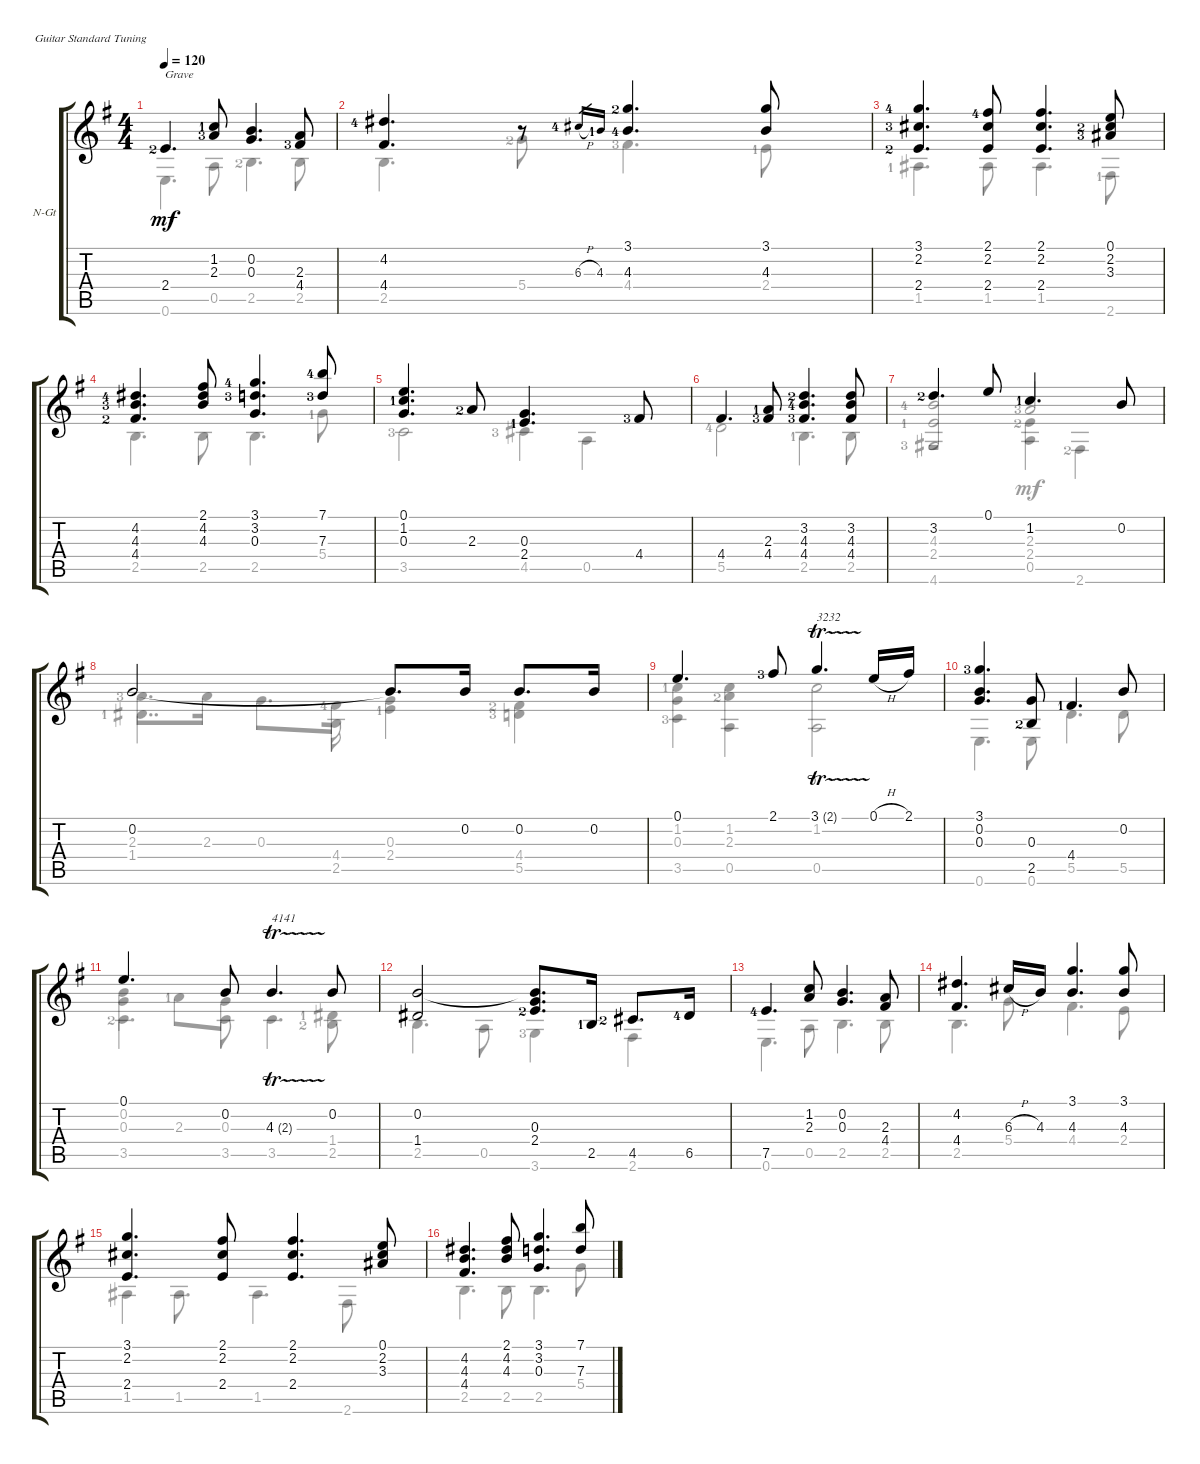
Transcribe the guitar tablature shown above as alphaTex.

\defaultSystemsLayout 4
\bracketExtendMode groupsimilarinstruments
\firstSystemTrackNameOrientation horizontal
\otherSystemsTrackNameOrientation horizontal
\track ("Nylon Guitar" "N-Gt") {instrument acousticguitarnylon}
\staff {score tabs}
\tuning (E4 B3 G3 D3 A2 E2)
\voice
\ts (4 4)
\tempo 120
\clef g2
\ks g
2.4{lf 3}.4{d txt "Grave" dy mf instrument acousticguitarnylon} (1.2{lf 2} 2.3{lf 4}).8 (0.3 0.2).4{d} (2.3 4.4{lf 4}).8 |
(4.2{lf 5} 4.4).4{d} r.8 6.3{h lf 5}.16{gr} 4.3{lf 2}.16{gr} (4.3{lf 5} 3.1{lf 3}).4{d} (3.1 4.3).8 |
(3.1{lf 5} 2.2{lf 4} 2.4{lf 3}).4{d} (2.4 2.1{lf 5} 2.2).8 (2.2 2.1 2.4).4{d} (0.1 2.2{lf 3} 3.3{lf 4}).8 |
(4.2{lf 5} 4.3{lf 4} 4.4{lf 3}).4{d} (2.1 4.2 4.3).8 (3.1{lf 5} 3.2{lf 4} 0.3).4{d} (7.1{lf 5} 7.3{lf 4}).8 |
(0.1 1.2{lf 2} 0.3).4{d} 2.3{lf 3}.8 (0.3 2.4{lf 2}).4{d} 4.4{lf 4}.8 |
4.4.4{d} (2.3{lf 2} 4.4{lf 4}).8 (3.2{lf 3} 4.3{lf 5} 4.4{lf 4}).4{d} (3.2 4.3 4.4).8 |
3.2{lf 3}.4{d} 0.1.8 1.2{lf 2}.4{d} 0.2.8 |
0.2.2 0.2{t}.8{d} 0.2.16 0.2.8{d} 0.2.16 |
0.1.4{d} 2.1{lf 4}.8 3.1{tr (2 16)}.4{d txt "3232"} 0.1{h}.16 2.1.16 |
(3.1{lf 4} 0.2 0.3).4{d} (0.3 2.5{lf 3}).8 4.4{lf 2}.4{d} 0.2.8 |
0.1.4{d} 0.2.8 4.3{tr (2 16)}.4{d txt "4141"} 0.2.8 |
(0.2 1.4).2 (0.2{t} 0.3 2.4{lf 3}).8{d} 2.5{lf 2}.16 4.5{lf 3}.8{d} 6.5{lf 5}.16 |
7.5{lf 5}.4{d} (1.2 2.3).8 (0.3 0.2).4{d} (2.3 4.4).8 |
(4.2 4.4).4{d} 6.3{h}.16 4.3.16 (3.1 4.3).4{d} (4.3 3.1).8 |
(3.1 2.2 2.4).4{d} (2.1 2.2 2.4).8 (2.4 2.2 2.1).4{d} (0.1 2.2 3.3).8 |
(4.2 4.3 4.4).4{d} (2.1 4.2 4.3).8 (3.1 3.2 0.3).4{d} (7.1 7.3).8
\voice
\clef g2
\ottava regular
\simile none
\ks g
0.6.4{d dy mf} 0.5.8 2.5{lf 3}.4{d} 2.5.8 |
2.5.4{d} 5.4{lf 3}.8 4.4{lf 4}.4{d} 2.4{lf 2}.8 |
1.5{lf 2}.4{d} 1.5.8 1.5.4{d} 2.6{lf 2}.8 |
2.5.4{d} 2.5.8 2.5.4{d} 5.4{lf 2}.8 |
3.5{lf 4}.2 4.5{lf 4}.4 0.5.4 |
5.5{lf 5}.2 2.5{lf 2}.4{d} 2.5.8 |
(4.3{lf 5} 2.4{lf 2} 4.6{lf 4}).2{beam invert} 2.3{lf 4}.2{beam invert} |
2.3{lf 4}.8{d} 2.3.16 0.3.8{d} 4.4{lf 5}.16 |
(3.5{lf 4} 0.3 1.2{lf 2}).4 (1.2 2.3{lf 3} 0.5).4 (0.5 1.2).2 |
0.6.4{d} 0.6.8 5.5.4{d} 5.5.8 |
(0.2 0.3).4 2.3{lf 2}.8 0.3.8 |
2.5.4{d} 0.5.8 3.6{lf 4}.4 2.6.4 |
0.6.4{d} 0.5.8 2.5.4{d} 2.5.8 |
2.5.4{d} 5.4.8 4.4.4{d} 2.4.8 |
1.5.4 1.5.8{d} 1.5.4{d} 2.6.8 |
2.5.4{d} 2.5.8 2.5.4{d} 5.4.8
\voice
\clef g2
\ottava regular
\simile none
\ks g
|
|
|
|
|
|
r.2 (2.4{lf 3} 0.5).4 2.6{lf 3}.4 |
1.4{lf 2}.4{dd} 2.5.16 (2.4{lf 2} 0.3).4 (4.4{lf 3} 5.5{lf 4}).4 |
|
|
3.5{lf 3}.4{d} 3.5.8 3.5.4{d} (2.5{lf 3} 1.4{lf 2}).8 |
|
|
|
|
